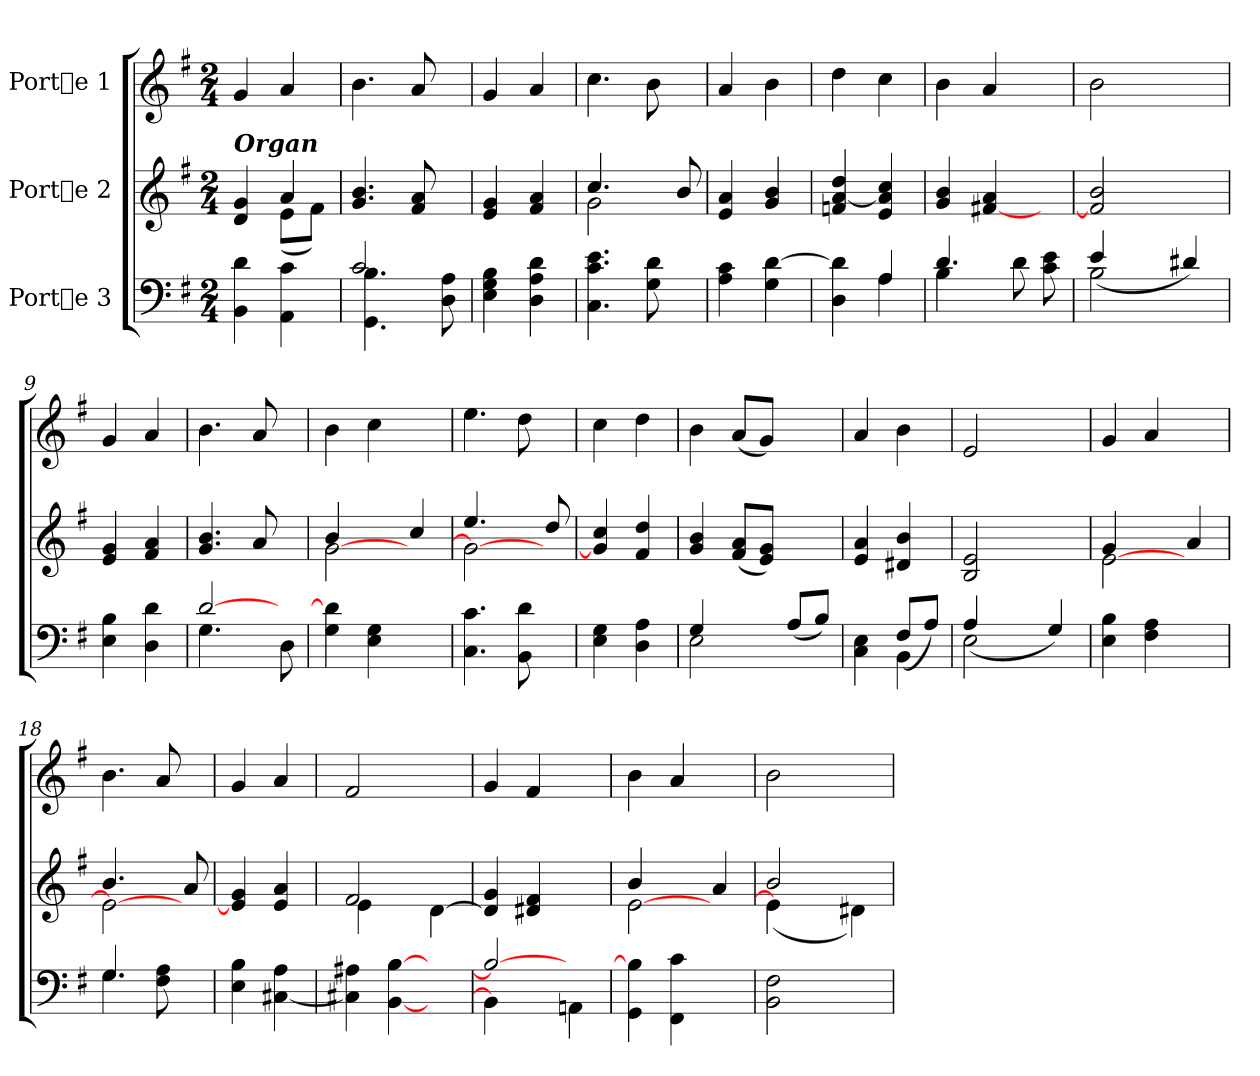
**kern	**kern	**kern
*part3	*part2	*part1
*staff3	*staff2	*staff1
*I"Porte 3	*I"Porte 2	*I"Porte 1
!!LO:PB:g=z
*stria5	*stria5	*stria5
*clefF4	*clefG2	*clefG2
*k[f#]	*k[f#]	*k[f#]
*G:	*G:	*G:
*M2/4	*M2/4	*M2/4
*MM110	*MM110	*MM110
=1	=1	=1
*	*^	*
!	!LO:TX:a:Bi:t=Organ	!	!
4d\ 4BB\	4g/ 4d/	4ryy	4g/
4c\ 4AA\	4a/	(>8e\L	4a/
.	.	8f#\J)	.
*	*v	*v	*
=2	=2	=2
*^	*	*
2c/	4.B\ 4.GG\	4.b/ 4.g/	4.b\
.	4ryy	8a/ 8f#/	8a/
8A\ 8D\	.	8ryy	8ryy
*v	*v	*	*
=3	=3	=3
4B\ 4G\ 4E\	4g/ 4e/	4g/
4d\ 4A\ 4D\	4a/ 4f#/	4a/
=4	=4	=4
*	*^	*
4.e\ 4.c\ 4.C\	2g\	4.cc/	4.cc\
8d\ 8G\	.	4ryy	8b\
8ryy	8b/	.	8ryy
*	*v	*v	*
=5	=5	=5
4c\ 4A\	4a/ 4e/	4a/
[>4d\ 4G\	4b/ 4g/	4b\
=6	=6	=6
*^	*	*
4d\] 4D\	4ryy	4dd/ [<4a/ 4fn/	4dd\
4A/	4A\	4cc/ 4a/] 4e/	4cc\
=7	=7	=7	=7
4.d/	4B\	4b/ 4g/	4b\
.	4.ryy	4a/ [<4f#X/	4a/
8d\	.	.	.
8e\ 8c\	.	8ryy	8ryy
=8	=8	=8	=8
2B\	(>4e/	2b/ 2f#/]	2b\
.	2ryy	.	.
4d#X/)	.	4ryy	4ryy
*v	*v	*	*
!!LO:LB:g=z
=9	=9	=9
4B\ 4E\	4g/ 4e/	4g/
4d\ 4D\	4a/ 4f#/	4a/
=10	=10	=10
*^	*	*
[<2d/	4.G\	4.b/ 4.g/	4.b\
.	4ryy	8a/	8a/
8D\	.	8ryy	8ryy
*v	*v	*	*
=11	=11	=11
*	*^	*
4d\] 4G\	[>2g\	4b/	4b\
4G\ 4E\	.	2ryy	4cc\
4ryy	4cc/	.	4ryy
=12	=12	=12	=12
4.c\ 4.C\	2g\_>	4.ee/	4.ee\
8d\ 8BB\	.	4ryy	8dd\
8ryy	8dd/	.	8ryy
*	*v	*v	*
=13	=13	=13
4G\ 4E\	4cc/ 4g/]	4cc\
4A\ 4D\	4dd/ 4f#/	4dd\
=14	=14	=14
*^	*	*
2E\	4G/	4b/ 4g/	4b\
.	2ryy	(>8a/ 8f#/L	(>8a/L
.	.	8g/ 8e/J)	8g/J)
(>8A/L	.	4ryy	4ryy
8B/J)	.	.	.
=15	=15	=15	=15
4E\ 4C\	4ryy	4a/ 4e/	4a/
4BB\	(>8F#/L	4b/ 4d#X/	4b\
.	8A/J)	.	.
=16	=16	=16	=16
2E\	(>4A/	2e/ 2B/	2e/
.	2ryy	.	.
4G/)	.	4ryy	4ryy
*v	*v	*	*
=17	=17	=17
*	*^	*
4B\ 4E\	[>2e\	4g/	4g/
4A\ 4F#\	.	2ryy	4a/
4ryy	4a/	.	4ryy
!!LO:LB:g=z
=18	=18	=18	=18
*^	*	*	*
4.G/	4.G\	2e\_>	4.b/	4.b\
8A\ 8F#\	8ryy	.	4ryy	8a/
8ryy	8ryy	8a/	.	8ryy
*v	*v	*	*	*
*	*v	*v	*
=19	=19	=19
4B\ 4E\	4g/ 4e/]	4g/
4A\ [>4C#X\	4a/ 4e/	4a/
=20	=20	=20
*	*^	*
4A#X\ 4C#X\]	2f#/	4e\	2f#/
[>4B\ [>4BB\	.	2ryy	.
4ryy	[>4d\	.	4ryy
*	*v	*v	*
=21	=21	=21
*^	*	*
2B/_<	4BB\]	4g/ 4d/]	4g/
.	2ryy	4f#/ 4d#X/	4f#/
4AAn\	.	4ryy	4ryy
*v	*v	*	*
=22	=22	=22
*	*^	*
4B\] 4GG\	[>2e\	4b/	4b\
4c\ 4FF#\	.	2ryy	4a/
4ryy	4a/	.	4ryy
=23	=23	=23	=23
2F#\ 2BB\	2b/	(>4e\]	2b\
.	.	2ryy	.
4ryy	4d#X\)	.	4ryy
*	*v	*v	*
=	=	=
*-	*-	*-
